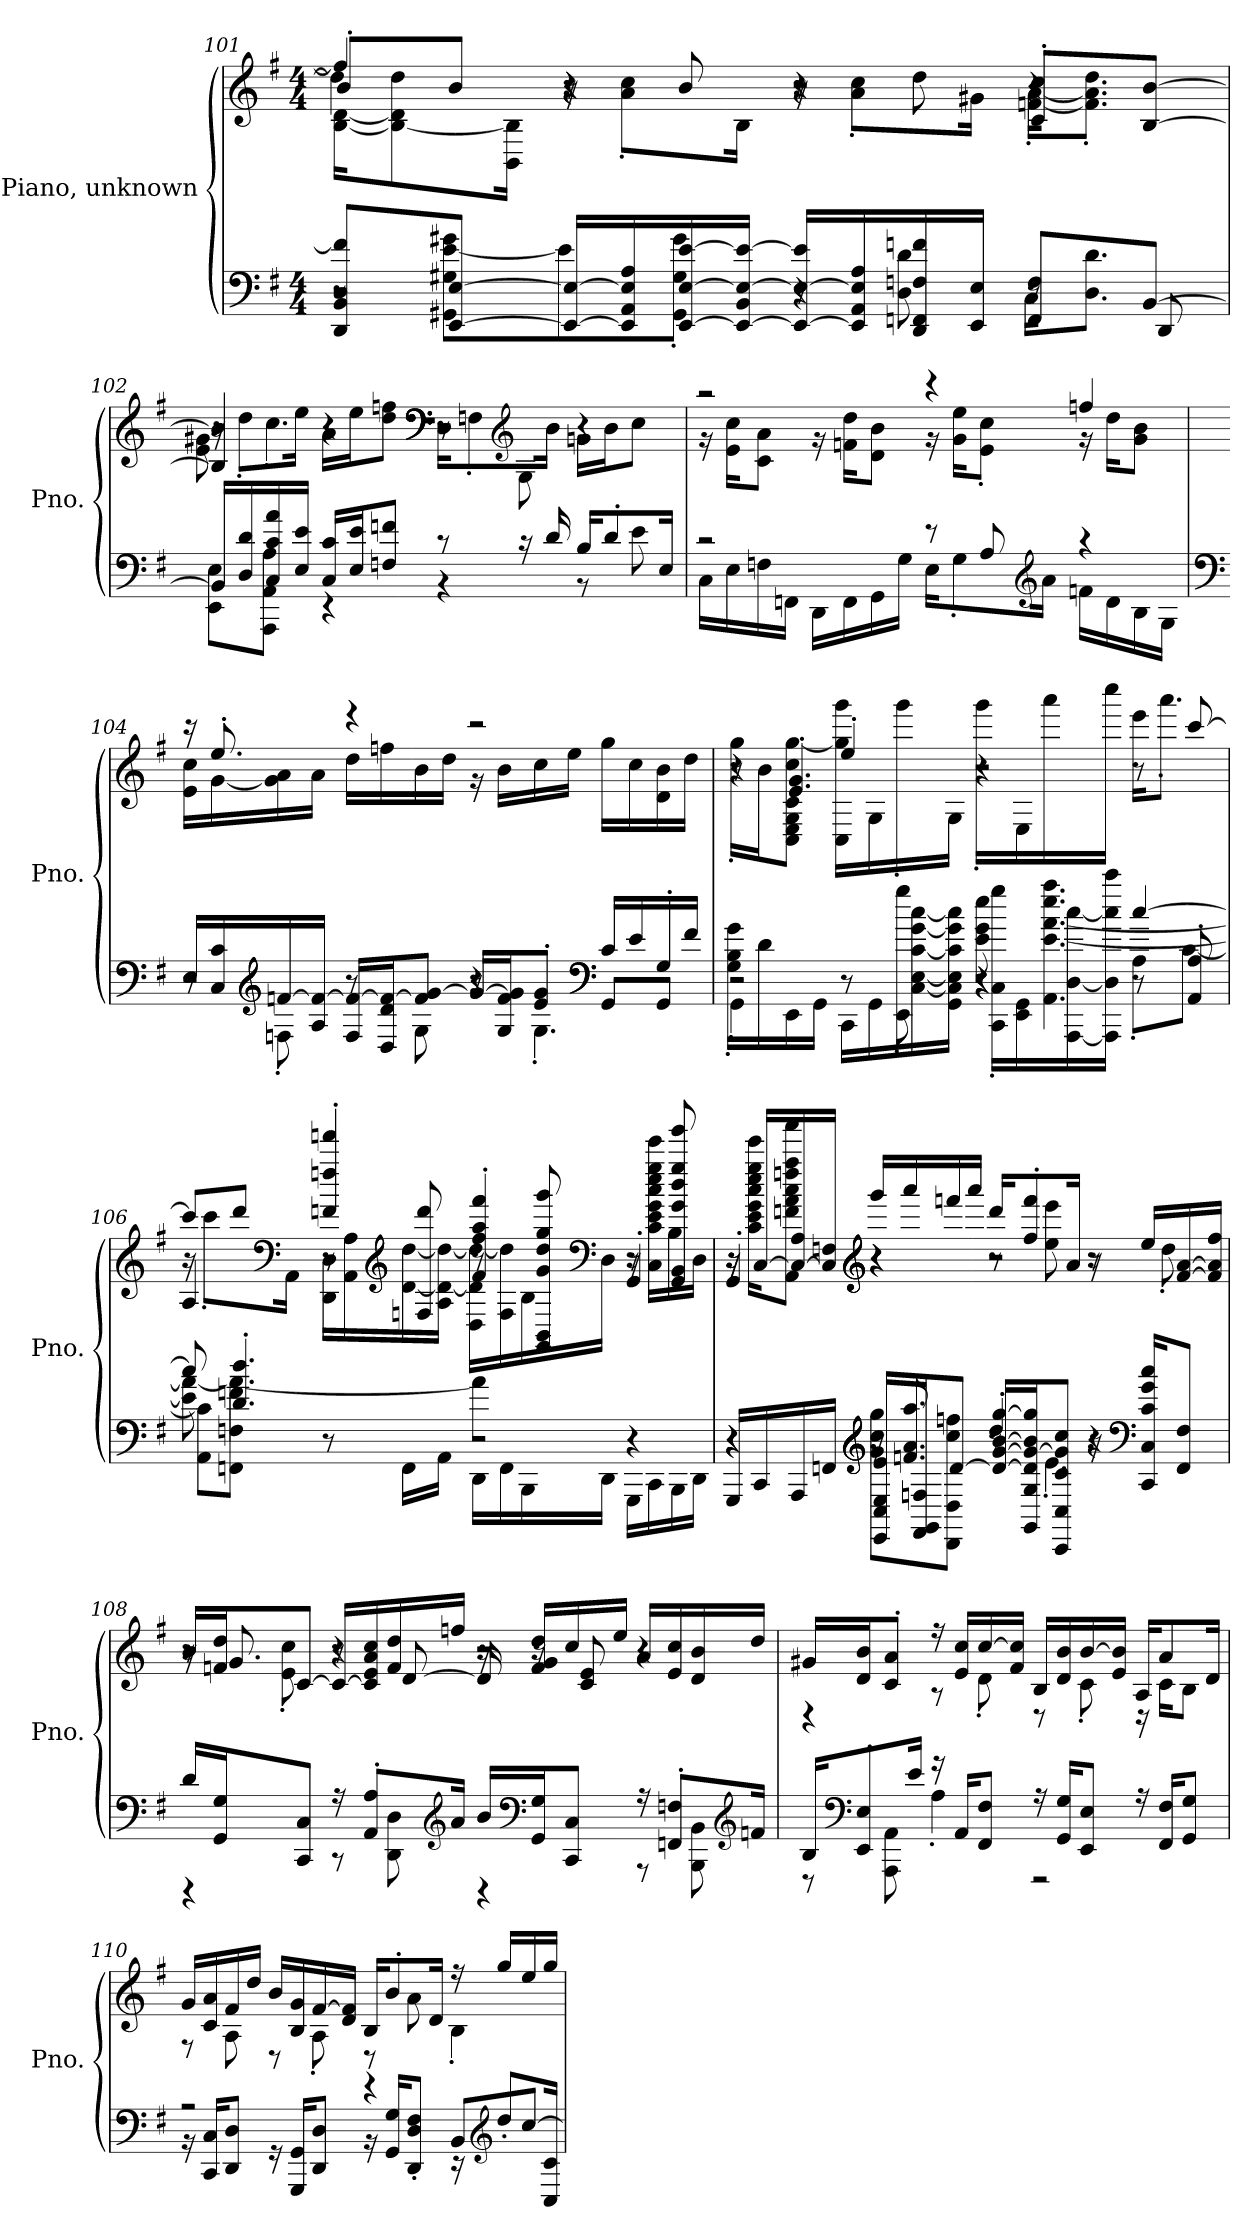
**kern	**kern
*part1	*part1
*staff2	*staff1
*I"Piano, unknown	*
*I'Pno.	*
!!LO:LB:g=z
*clefF4	*clefG2
*k[f#]	*k[f#]
*M4/4	*M4/4
=101	=101
*^	*^
*	*^	*	*^
*	*	*	*	*	*^
8DD/ 8BB/ 8D/ 8f/]L	8r	2r	4ff/]	[16B\ [16d\KL	8b'/L	4dd\]
.	.	.	.	8B\_ 8d\] 8dd\	.	.
[8EE/ [8E/J	8GG#X\ 8G#X\ [8e\ 8g#X\L	.	.	.	8b/J	.
.	.	.	.	16BB\ 16B\]Jk	.	.
16EE/_ 16E/_LL	8e\]	.	4r	16r	8r	4r
16EE/] 16AA/ 16E/] 16A/	.	.	.	8a\' 8cc\'L	.	.
[16EE/ [16E/ [16e/	8GG#\' 8G#\' 8g#\'J	.	.	.	8b/	.
16EE/_ 16BB/ 16E/_ 16e/_JJ	.	.	.	16B\Jk	.	.
16EE/_ 16E/_ 16e/]LL	8r	4r	2r	16r	4r	8r
16EE/] 16AA/ 16E/] 16A/	.	.	.	8a\' 8cc\'L	.	.
16DD/ 16FFn/ 16Fn/ 16fn/	8D\ 8d\	.	.	.	.	8dd\
16EE/ 16E/JJ	.	.	.	16g#X\Jk	.	.
8FF/ 8F/L	16C\KL	8r	.	[16fn\' [16a\'KL	8c/' 8cc/'L	4r
.	8.D\ 8.d\J	.	.	8.f\]' 8.a\]' 8.dd\'J	.	.
[8BB/J	.	8DD/	.	.	[8B/ [8b/J	.
*	*v	*v	*	*	*	*
!!LO:LB:g=z	!!	!!	!!
=102	=102	=102	=102	=102	=102
16BB/LL]	8EE\ 8E\L	1r	16r	4B/] 4b/]	8e\ 8g#X\
16D/ 16d/	.	.	8dd'\L	.	.
16C/ 16c/ 16a/	8AAA\ 8AA\ 8A\J	.	.	.	4.cc'\
16E/ 16e/JJ	.	.	16ee\Jk	.	.
16C/ 16c/LL	4r	.	16a\LL	4r	.
16E/ 16e/J	.	.	16ee\J	.	.
8Fn/ 8fn/J	.	.	8dd\ 8ffn\J	.	.
*	*	*clefF4	*	*	*
8r	4r	.	16D\KL	2r	8r
.	.	.	8Fn'\	.	.
*	*	*clefG2	*	*	*
16r	.	.	.	.	8G\
16d/	.	.	16b\Jk	.	.
16B/KL	8r	.	16gn\LL	.	4r
8d'/	.	.	16b\J	.	.
.	8e\	.	8cc\J	.	.
16E/Jk	.	.	.	.	.
*	*	*	*v	*v	*v
=103	=103	=103	=103
2r	16C\LL	2r	16r
.	16E\	.	16e\ 16cc\KL
.	16Fn\	.	8c\ 8a\J
.	16FFn\JJ	.	.
.	16DD\LL	.	16r
.	16FF\	.	16fn\ 16dd\KL
.	16GG\	.	8d\ 8b\J
.	16G\JJ	.	.
8r	16E\KL	4r	16r
.	8G'\	.	16g\ 16ee\KL
8A/	.	.	8e\' 8cc\'J
*clefG2	*	*	*
.	16a\Jk	.	.
4r	16fn\LL	4ffn/	16r
.	16d\	.	16dd\KL
.	16B\	.	8g\ 8b\J
.	16G\JJ	.	.
*v	*v	*	*
!!LO:LB:g=z	!!
=104	=104	=104
*clefF4	*	*
*^	*	*
*	*^	*	*
16E/LL	8r	2r	16r	16e\ 16cc\LL
16C/ 16c/	.	.	8.ee'/	[16g\
*clefG2	*	*	*	*
[16fn/	8Fn'\	.	.	16g\] 16a\
16A/ 16f/_JJ	.	.	.	16a\JJ
16F/ 16f/_LL	8r	.	4r	16dd\LL
16D/ 16d/ 16f/_J	.	.	.	16ffn\
8f/] [8g/J	8G\	.	.	16b\
.	.	.	.	16dd\JJ
16g/LL_	8r	4r	2r	16r
16G/ 16f/ 16g/]J	.	.	.	16b\LL
8e/' 8g/'J	4.G'\	.	.	16cc\
.	.	.	.	16ee\JJ
*clefF4	*	*	*	*
16c/LL	.	8GG/L	.	16gg\LL
16e/	.	.	.	16cc\
16G'/	.	8GG/J	.	16d\ 16b\
16f/JJ	.	.	.	16dd\JJ
!!LO:LB:g=z
=105	=105	=105	=105	=105
*	*	*^	*	*^
2r	4GG'\	2r	16G\' 16B\' 16g\'LL	4r	16gg'\LL	8r
.	.	.	16d\	.	16b\J	.
.	.	.	16EE\	.	8C\ 8E\ 8G\ 8c\ 8cc\ [8gg\J	4.e/' 4.g/'
.	.	.	16GG\JJ	.	.	.
.	8r	.	16CC\LL	4ee'/	16C\ 16gg\] 16ggg\LL	.
.	.	.	16GG\	.	16G\	.
.	8EE\' 8gg\'	.	[16C\ [16E\ [16c\ [16g\ [16cc\	.	16ggg'\	.
.	.	.	16GG\ 16C\] 16E\] 16c\] 16g\] 16cc\]JJ	.	16G\JJ	.
4r	8e\ 8g\ 8ee\	4r	16CC\' 16C\' 16gg\'LL	4r	16ggg'\LL	2r
.	.	.	16EE\ 16GG\	.	16E\	.
.	4.AA\ [4.e\ [4.a\ 4.ee\ 4.aa\	.	[16AAA\ [16D\ [16cc\	.	16aaa\	.
.	.	.	16AAA\] 16D\] 16cc\] 16ccc\JJ	.	16cccc\JJ	.
[4cc/	.	8r	8A'\L	8r	16eee\KL	.
.	.	.	.	.	8.aaa'\J	.
.	.	8AA/' 8A/'	[8c\J	[8ccc/	.	.
*	*	*v	*v	*	*	*
!!LO:LB:g=z	!!	!!
=106	=106	=106	=106	=106	=106
8cc/]	8e\] 8a\_	8AA\ 8c\]L	8ccc/L]	16r	4A/
.	.	.	.	8ccc'\L	.
4.d/' 4.dd/'	4.a\_	8FFn\' 8Fn\' 8fn\'J	8ddd/J	.	.
*	*	*	*clefF4	*	*
.	.	.	.	16AA\Jk	.
.	.	8r	4fn/' 4ffn/' 4fffn/'	16DD\ 16D\LL	8r
.	.	.	.	16AA\ 16A\	.
*	*	*	*clefG2	*	*
.	.	16FF\LL	.	[16d\ [16dd\	8Fn/ 8ddd/
.	.	16AA\JJ	.	16A\ 16d\_ 16dd\_JJ	.
2r	4a\]	16DD\LL	4f/' 4ff/' 4aa/' 4fff/'	16D\ 16d\] 16dd\_LL	8r
.	.	16FF\	.	16F\ 16dd\]	.
.	.	16BBB\	.	16B\	8GG/ 8BB/ 8g/ 8dd/ 8gg/ 8ggg/
*	*	*	*clefF4	*	*
.	.	16DD\JJ	.	16D\JJ	.
.	4r	16GGG\LL	8r	16r	4GG'/
.	.	16CC\	.	16C\ 16c\ 16e\ 16g\ 16cc\ 16ee\ 16gg\ 16eee\LL	.
.	.	16BBB\	8GG/ 8BB/ 8g/ 8dd/ 8gg/ 8ggg/	16B\	.
.	.	16DD\JJ	.	16D\JJ	.
!!LO:PB:g=z	!!	!!
=107	=107	=107	=107	=107	=107
4r	4r	16GGG/LL	16r	16r	4GG'/
.	.	16CC/	[16C/LL	16c\ 16e\ 16g\ 16cc\ 16ee\ 16gg\ 16eee\KL	.
.	.	16AAA/	16C/_ 16A/	8AA\ 8fn\ 8a\ 8cc\ 8ffn\ 8aa\ 8aaa\J	.
.	.	16FFn/JJ	16C/] 16Fn/JJ	.	.
*clefG2	*	*	*clefG2	*	*
16r	8g\ 8cc\ 8gg\L	16EE/ 16C/ 16E/ 16e/LL	16ggg/LL	4r	4r
8.fn/ 8.a/ 8.aa/	.	16FF/ 16GG/ 16Fn/J	16aaa/	.	.
.	8DD\ 8D\ 8cc\ 8ffn\J	[8d/J	16fffn/	.	.
.	.	.	16aaa/JJ	.	.
4dd'/	8r	16d/_ [16g/ [16b/ [16gg/LL	16ddd/KL	8r	2r
.	.	16GG/ 16G/ 16d/] 16g/_ 16b/] 16gg/]J	8ff/' 8fff/'	.	.
.	4.e'\	8CC/ 8C/ 8c/ 8g/] 8cc/J	.	8ee\ 8eee\	.
.	.	.	16a/Jk	.	.
4r	.	16r	16r	8r	.
*clefF4	*	*	*	*	*
.	.	16CC/ 16C/ 16c/ 16g/ 16cc/KL	16ee/LL	.	.
.	.	8FF/ 8F/J	[16f/ [16a/	8dd'\	.
.	.	.	16f/] 16a/] 16ff/JJ	.	.
*	*v	*v	*	*	*
!!LO:LB:g=z	!!	!!
=108	=108	=108	=108	=108
16d/LL	4r	16b/LL	8r	16r
16GG/ 16G/J	.	16fn/ 16dd/J	.	8.g/
8CC/ 8C/J	.	[8c/J	8e\' 8cc\'	.
16r	8r	16c/LL_	4r	8r
8AA/' 8A/'L	.	16c/] 16e/ 16a/ 16cc/	.	.
.	8DD\ 8D\	16f/ 16dd/	.	[8d/
*clefG2	*	*	*	*
16a/Jk	.	16ffn/JJ	.	.
16b/LL	4r	16r	2r	16d/]
*clefF4	*	*	*	*
16GG/ 16G/J	.	16f/ 16g/ 16dd/LL	.	16r
8CC/ 8C/J	.	16cc/	.	8c/ 8e/
.	.	16ee/JJ	.	.
16r	8r	16a/LL	.	4r
8FFn/' 8Fn/'L	.	16e/ 16cc/	.	.
.	8BBB\ 8BB\	16d/ 16b/	.	.
*clefG2	*	*	*	*
16fn/Jk	.	16dd/JJ	.	.
*	*	*	*v	*v
!!LO:LB:g=z
=109	=109	=109	=109
16B/KL	8r	16g#X/LL	4r
*clefF4	*	*	*
8EE/' 8E/'	.	16d/ 16b/J	.
.	8AAA\ 8AA\	8c/' 8a/'J	.
16e/Jk	.	.	.
16r	4A'\	16r	8r
16AA/KL	.	16e/ 16cc/LL	.
8FF#/ 8F#/J	.	[16cc/	8d'\
.	.	16f#/ 16cc/]JJ	.
16r	2r	16B/LL	8r
16GG/ 16G/KL	.	16d/ 16b/	.
8EE/ 8E/J	.	[16b/	8c'\
.	.	16e/ 16b/]JJ	.
16r	.	16A/KL	16r
16FF#/ 16F#/KL	.	8a/	16c\KL
8GG/ 8G/J	.	.	8B\J
.	.	16d/Jk	.
=110	=110	=110	=110
2r	16r	16g/LL	8r
.	16CC/ 16C/KL	16c/ 16a/	.
.	8DD/ 8D/J	16f#/	8A\
.	.	16dd/JJ	.
.	16r	16b/LL	8r
.	16GGG/ 16GG/KL	16B/ 16g/	.
.	8DD/ 8D/J	[16f#/	8A'\
.	.	16d/ 16f#/]JJ	.
4r	16r	16B/KL	8r
.	16GG/ 16G/KL	8b'/	.
.	8DD/' 8D/' 8F#/'J	.	8a\
.	.	16d/Jk	.
8BB/L	16r	16r	4B'\
*clefG2	*	*	*
.	8dd'/L	16gg/LL	.
[8cc/J	.	16ee/	.
.	16C/ 16c/Jk	16gg/JJ	.
*v	*v	*	*
*	*v	*v
=	=
*-	*-
